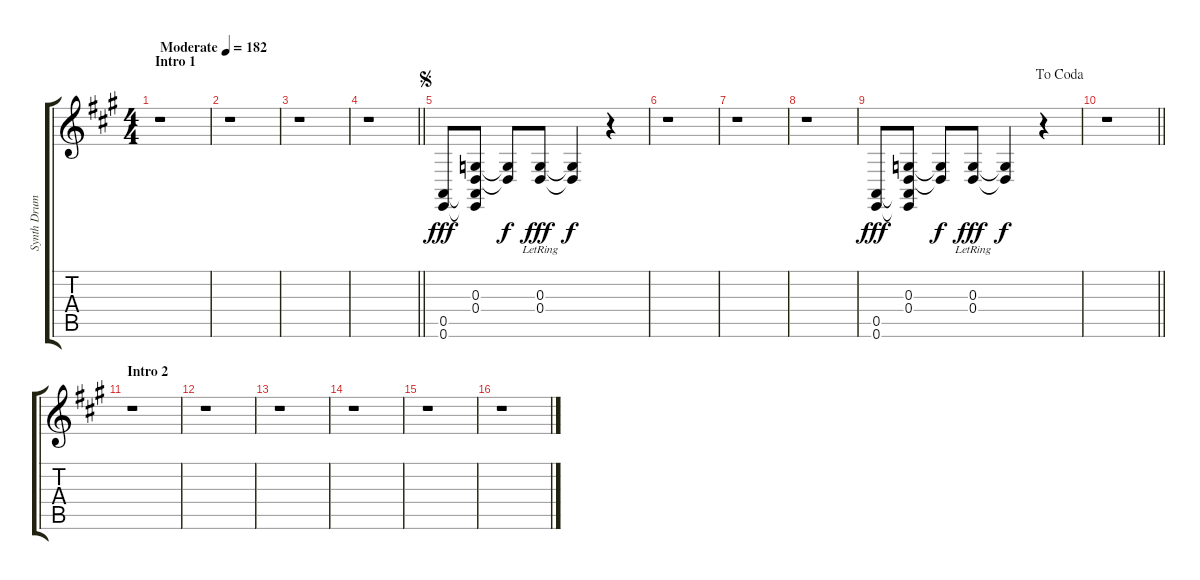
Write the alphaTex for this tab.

\track ("Synth Drums." "Synth Drum") {instrument synthdrum}
\staff {score tabs}
\tuning (E4 B3 G3 D3 A2 E2) {hide}
\ts (4 4)
\section ("" "Intro 1")
\tempo (182 "Moderate")
\clef g2
\ks a
r.1{dy fff instrument synthdrum} |
r.1 |
r.1 |
\barLineRight lightlight
r.1 |
\jump segno
(0.5 0.6).8 (0.3 0.4 0.5{t} 0.6{t}).8 (0.3{t} 0.4{t}).8{dy f} (0.3 0.4{lr}).8{dy fff} (0.3{t} 0.4{t}).4{dy f} r.4 |
r.1 |
r.1 |
r.1 |
\jump dacoda
(0.5 0.6).8{dy fff} (0.3 0.4 0.5{t} 0.6{t}).8 (0.3{t} 0.4{t}).8{dy f} (0.3 0.4{lr}).8{dy fff} (0.3{t} 0.4{t}).4{dy f} r.4 |
\barLineRight lightlight
r.1 |
\section ("" "Intro 2")
r.1 |
r.1 |
r.1 |
r.1 |
r.1 |
r.1
